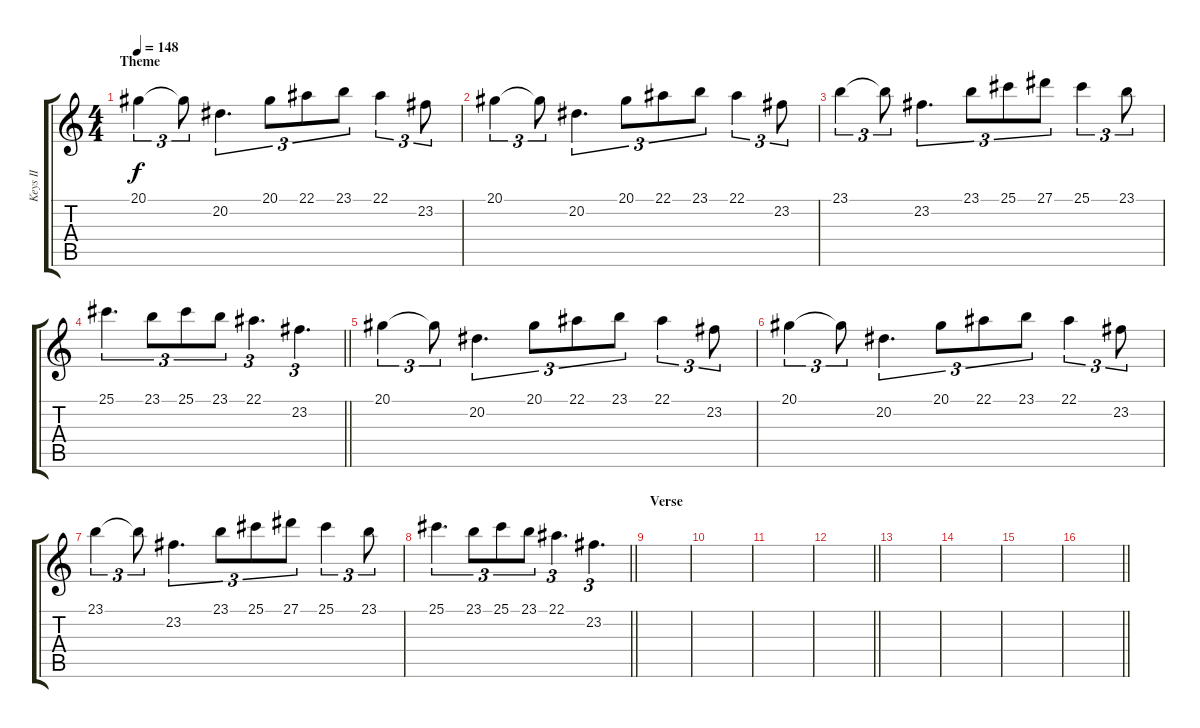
\track ("Keys II" "Keys II") {instrument piccolo}
\staff {score tabs}
\tuning (C4 G3 Eb3 Bb2 F2 C2) {hide}
\ts (4 4)
\section ("" "Theme")
\tempo 148
\clef g2
\ks c
20.1.4{tu (3 2) dy f} 20.1{t}.8{tu (3 2)} 20.2.4{d tu (3 2)} 20.1.8{tu (3 2)} 22.1.8{tu (3 2)} 23.1.8{tu (3 2)} 22.1.4{tu (3 2)} 23.2.8{tu (3 2)} |
20.1.4{tu (3 2)} 20.1{t}.8{tu (3 2)} 20.2.4{d tu (3 2)} 20.1.8{tu (3 2)} 22.1.8{tu (3 2)} 23.1.8{tu (3 2)} 22.1.4{tu (3 2)} 23.2.8{tu (3 2)} |
23.1.4{tu (3 2)} 23.1{t}.8{tu (3 2)} 23.2.4{d tu (3 2)} 23.1.8{tu (3 2)} 25.1.8{tu (3 2)} 27.1.8{tu (3 2)} 25.1.4{tu (3 2)} 23.1.8{tu (3 2)} |
\barLineRight lightlight
25.1.4{d tu (3 2)} 23.1.8{tu (3 2)} 25.1.8{tu (3 2)} 23.1.8{tu (3 2)} 22.1.4{d tu (3 2)} 23.2.4{d tu (3 2)} |
\section ("" "")
20.1.4{tu (3 2)} 20.1{t}.8{tu (3 2)} 20.2.4{d tu (3 2)} 20.1.8{tu (3 2)} 22.1.8{tu (3 2)} 23.1.8{tu (3 2)} 22.1.4{tu (3 2)} 23.2.8{tu (3 2)} |
20.1.4{tu (3 2)} 20.1{t}.8{tu (3 2)} 20.2.4{d tu (3 2)} 20.1.8{tu (3 2)} 22.1.8{tu (3 2)} 23.1.8{tu (3 2)} 22.1.4{tu (3 2)} 23.2.8{tu (3 2)} |
23.1.4{tu (3 2)} 23.1{t}.8{tu (3 2)} 23.2.4{d tu (3 2)} 23.1.8{tu (3 2)} 25.1.8{tu (3 2)} 27.1.8{tu (3 2)} 25.1.4{tu (3 2)} 23.1.8{tu (3 2)} |
\barLineRight lightlight
25.1.4{d tu (3 2)} 23.1.8{tu (3 2)} 25.1.8{tu (3 2)} 23.1.8{tu (3 2)} 22.1.4{d tu (3 2)} 23.2.4{d tu (3 2)} |
\section ("" "Verse")
|
|
|
\barLineRight lightlight
|
\section ("" "")
|
|
|
\barLineRight lightlight
